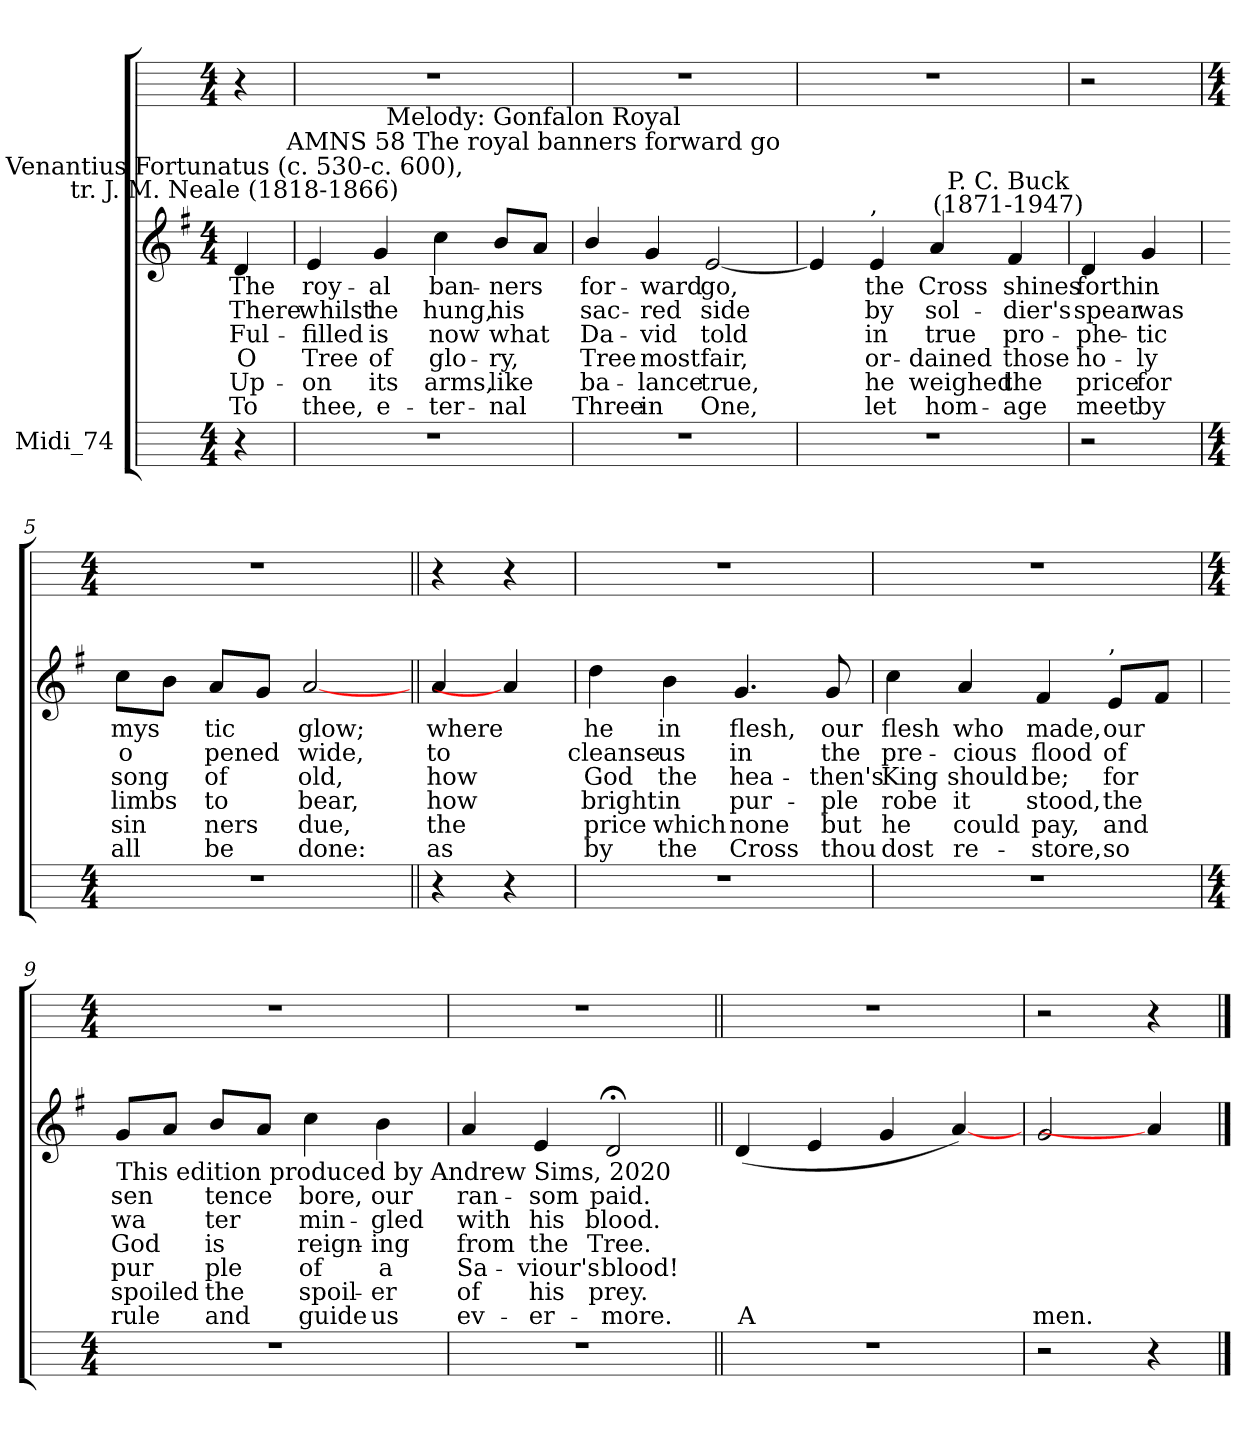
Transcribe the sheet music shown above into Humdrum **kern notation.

**kern	**kern	**text	**text	**text	**text	**text	**text	**kern
*part3	*part2	*part2	*part2	*part2	*part2	*part2	*part2	*part1
*staff3	*staff2	*staff2	*staff2	*staff2	*staff2	*staff2	*staff2	*staff1
*I"Midi_74	*	*	*	*	*	*	*	*
*	*clefG2	*	*	*	*	*	*	*
*	*k[f#]	*	*	*	*	*	*	*
*	*G:	*	*	*	*	*	*	*
*M4/4	*M4/4	*	*	*	*	*	*	*M4/4
=	=	=	=	=	=	=	=	=
!	!LO:TX:a:cj:t=Venantius Fortunatus (c. 530-c. 600),\ntr. J. M. Neale (1818-1866)	!	!	!	!	!	!	!
!	!	!LO:LY:b	!LO:LY:b	!LO:LY:b	!LO:LY:b	!LO:LY:b	!LO:LY:b	!
4r	4d	The	There	Ful-	-O	Up-	-To	4r
=1	=1	=1	=1	=1	=1	=1	=1	=1
!	!	!LO:LY:b	!LO:LY:b	!LO:LY:b	!LO:LY:b	!LO:LY:b	!LO:LY:b	!
1r	4e	roy-	-whilst	filled	Tree	on	thee,	1r
!	!	!LO:LY:b	!LO:LY:b	!LO:LY:b	!LO:LY:b	!LO:LY:b	!LO:LY:b	!
.	4g	al	he	is	of	its	e-	.
!	!	!LO:LY:b	!LO:LY:b	!LO:LY:b	!LO:LY:b	!LO:LY:b	!LO:LY:b	!
.	4cc	-ban-	-hung,	now	glo-	-arms,	ter-	.
!	!	!LO:LY:b	!LO:LY:b	!LO:LY:b	!LO:LY:b	!LO:LY:b	!LO:LY:b	!
.	8bL	-ners	his	what	ry,	like	nal	.
!	!LO:TX:a:cj:t=AMNS 58 The royal banners forward go	!	!	!	!	!	!	!
!	!LO:TX:a:cj:t=Melody&colon; Gonfalon Royal	!	!	!	!	!	!	!
.	8aJ	.	.	.	.	.	.	.
=2	=2	=2	=2	=2	=2	=2	=2	=2
!	!	!LO:LY:b	!LO:LY:b	!LO:LY:b	!LO:LY:b	!LO:LY:b	!LO:LY:b	!
1r	4b/	for-	-sac-	-Da-	-Tree	ba-	-Three	1r
!	!	!LO:LY:b	!LO:LY:b	!LO:LY:b	!LO:LY:b	!LO:LY:b	!LO:LY:b	!
.	4g	ward	red	vid	most	lance	in	.
!	!	!LO:LY:b	!LO:LY:b	!LO:LY:b	!LO:LY:b	!LO:LY:b	!LO:LY:b	!
.	[2e	go,	side	told	fair,	true,	One,	.
=3	=3	=3	=3	=3	=3	=3	=3	=3
1r	4e]	.	.	.	.	.	.	1r
!	!LO:TX:a:t=,	!	!	!	!	!	!	!
!	!	!LO:LY:b	!LO:LY:b	!LO:LY:b	!LO:LY:b	!LO:LY:b	!LO:LY:b	!
.	4e	the	by	in	or-	-he	let	.
!	!	!LO:LY:b	!LO:LY:b	!LO:LY:b	!LO:LY:b	!LO:LY:b	!LO:LY:b	!
.	4a	Cross	sol-	-true	dained	weighed	hom-	.
!	!LO:TX:a:cj:t=P. C. Buck\n(1871-1947)	!	!	!	!	!	!	!
!	!	!LO:LY:b	!LO:LY:b	!LO:LY:b	!LO:LY:b	!LO:LY:b	!LO:LY:b	!
.	4f#	-shines	dier's	pro-	-those	the	age	.
=4	=4	=4	=4	=4	=4	=4	=4	=4
!	!	!LO:LY:b	!LO:LY:b	!LO:LY:b	!LO:LY:b	!LO:LY:b	!LO:LY:b	!
2r	4d	forth	spear	phe-	-ho-	-price	meet	2r
!	!	!LO:LY:b	!LO:LY:b	!LO:LY:b	!LO:LY:b	!LO:LY:b	!LO:LY:b	!
.	4g	in	was	tic	ly	for	by	.
!!LO:LB:g=z
=5	=5	=5	=5	=5	=5	=5	=5	=5
*M4/4	*	*	*	*	*	*	*	*M4/4
!	!	!LO:LY:b	!LO:LY:b	!LO:LY:b	!LO:LY:b	!LO:LY:b	!LO:LY:b	!
1r	8ccL	mys	o	song	limbs	sin	all	1r
.	8bJ	.	.	.	.	.	.	.
!	!	!LO:LY:b	!LO:LY:b	!LO:LY:b	!LO:LY:b	!LO:LY:b	!LO:LY:b	!
.	8aL	tic	pened	of	to	ners	be	.
.	8gJ	.	.	.	.	.	.	.
!	!	!LO:LY:b	!LO:LY:b	!LO:LY:b	!LO:LY:b	!LO:LY:b	!LO:LY:b	!
.	[2a	glow;	wide,	old,	bear,	due,	done:	.
=6||	=6||	=6||	=6||	=6||	=6||	=6||	=6||	=6||
!	!	!LO:LY:b	!LO:LY:b	!LO:LY:b	!LO:LY:b	!LO:LY:b	!LO:LY:b	!
4r	4a	where	to	how	how	the	as	4r
4r	4a]	.	.	.	.	.	.	4r
=7	=7	=7	=7	=7	=7	=7	=7	=7
!	!	!LO:LY:b	!LO:LY:b	!LO:LY:b	!LO:LY:b	!LO:LY:b	!LO:LY:b	!
1r	4dd	he	cleanse	God	bright	price	by	1r
!	!	!LO:LY:b	!LO:LY:b	!LO:LY:b	!LO:LY:b	!LO:LY:b	!LO:LY:b	!
.	4b	in	us	the	in	which	the	.
!	!	!LO:LY:b	!LO:LY:b	!LO:LY:b	!LO:LY:b	!LO:LY:b	!LO:LY:b	!
.	4.g	flesh,	in	hea-	-pur-	-none	Cross	.
!	!	!LO:LY:b	!LO:LY:b	!LO:LY:b	!LO:LY:b	!LO:LY:b	!LO:LY:b	!
.	8g	our	the	then's	ple	but	thou	.
=8	=8	=8	=8	=8	=8	=8	=8	=8
!	!	!LO:LY:b	!LO:LY:b	!LO:LY:b	!LO:LY:b	!LO:LY:b	!LO:LY:b	!
1r	4cc	flesh	pre-	-King	robe	he	dost	1r
!	!	!LO:LY:b	!LO:LY:b	!LO:LY:b	!LO:LY:b	!LO:LY:b	!LO:LY:b	!
.	4a	who	cious	should	it	could	re-	.
!	!	!LO:LY:b	!LO:LY:b	!LO:LY:b	!LO:LY:b	!LO:LY:b	!LO:LY:b	!
.	4f#	-made,	flood	be;	stood,	pay,	store,	.
!	!LO:TX:a:t=,	!	!	!	!	!	!	!
!	!	!LO:LY:b	!LO:LY:b	!LO:LY:b	!LO:LY:b	!LO:LY:b	!LO:LY:b	!
.	8eL	our	of	for	the	and	so	.
.	8f#J	.	.	.	.	.	.	.
!!LO:LB:g=z
=9	=9	=9	=9	=9	=9	=9	=9	=9
*M4/4	*	*	*	*	*	*	*	*M4/4
!	!LO:TX:b:t=This edition produced by Andrew Sims, 2020	!	!	!	!	!	!	!
!	!	!LO:LY:b	!LO:LY:b	!LO:LY:b	!LO:LY:b	!LO:LY:b	!LO:LY:b	!
1r	8gL	sen	wa	God	pur	spoiled	rule	1r
.	8aJ	.	.	.	.	.	.	.
!	!	!LO:LY:b	!LO:LY:b	!LO:LY:b	!LO:LY:b	!LO:LY:b	!LO:LY:b	!
.	8bL	tence	ter	is	ple	the	and	.
.	8aJ	.	.	.	.	.	.	.
!	!	!LO:LY:b	!LO:LY:b	!LO:LY:b	!LO:LY:b	!LO:LY:b	!LO:LY:b	!
.	4cc	bore,	min-	-reign-	-of	spoil-	-guide	.
!	!	!LO:LY:b	!LO:LY:b	!LO:LY:b	!LO:LY:b	!LO:LY:b	!LO:LY:b	!
.	4b	our	gled	ing	a	er	us	.
=10	=10	=10	=10	=10	=10	=10	=10	=10
!	!	!LO:LY:b	!LO:LY:b	!LO:LY:b	!LO:LY:b	!LO:LY:b	!LO:LY:b	!
1r	4a	ran-	-with	from	Sa-	-of	ev-	1r
!	!	!LO:LY:b	!LO:LY:b	!LO:LY:b	!LO:LY:b	!LO:LY:b	!LO:LY:b	!
.	4e	-som	his	the	viour's	his	er-	.
!	!	!LO:LY:b	!LO:LY:b	!LO:LY:b	!LO:LY:b	!LO:LY:b	!LO:LY:b	!
.	2d;<	-paid.	blood.	Tree.	blood!	prey.	more.	.
=11||	=11||	=11||	=11||	=11||	=11||	=11||	=11||	=11||
!	!	!	!	!	!	!	!LO:LY:b	!
1r	(<4d	.	.	.	.	.	A	1r
.	4e	.	.	.	.	.	.	.
.	4g	.	.	.	.	.	.	.
.	[4a)	.	.	.	.	.	.	.
=12	=12	=12	=12	=12	=12	=12	=12	=12
!	!	!	!	!	!	!	!LO:LY:b	!
2r	2g	.	.	.	.	.	men.	2r
4r	4a]	.	.	.	.	.	.	4r
==	==	==	==	==	==	==	==	==
*-	*-	*-	*-	*-	*-	*-	*-	*-
